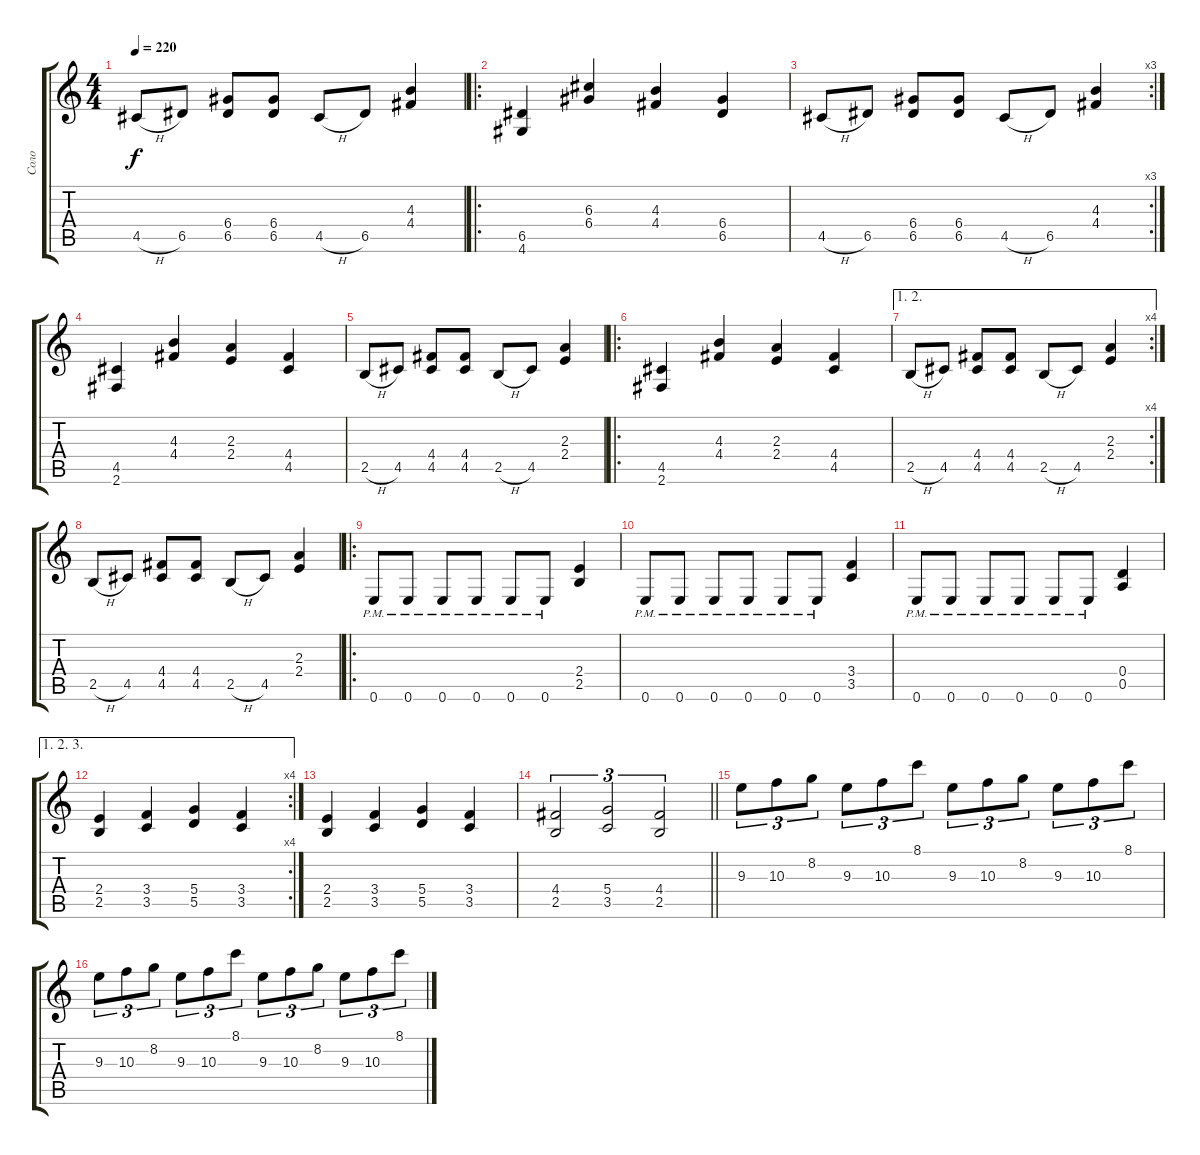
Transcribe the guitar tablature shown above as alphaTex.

\track ("Соло" "Соло") {instrument distortionguitar}
\staff {score tabs}
\tuning (E4 B3 G3 D3 A2 E2) {hide}
\ts (4 4)
\tempo 220
\clef g2
\ks c
4.5{h}.8{dy f} 6.5.8 (6.4 6.5).8 (6.4 6.5).8 4.5{h}.8 6.5.8 (4.3 4.4).4 |
\ro
(6.5 4.6).4 (6.3 6.4).4 (4.3 4.4).4 (6.4 6.5).4 |
\rc 3
4.5{h}.8 6.5.8 (6.4 6.5).8 (6.4 6.5).8 4.5{h}.8 6.5.8 (4.3 4.4).4 |
(4.5 2.6).4 (4.3 4.4).4 (2.3 2.4).4 (4.4 4.5).4 |
2.5{h}.8 4.5.8 (4.4 4.5).8 (4.4 4.5).8 2.5{h}.8 4.5.8 (2.3 2.4).4 |
\ro
(4.5 2.6).4 (4.3 4.4).4 (2.3 2.4).4 (4.4 4.5).4 |
\ae (1 2)
\rc 4
2.5{h}.8 4.5.8 (4.4 4.5).8 (4.4 4.5).8 2.5{h}.8 4.5.8 (2.3 2.4).4 |
2.5{h}.8 4.5.8 (4.4 4.5).8 (4.4 4.5).8 2.5{h}.8 4.5.8 (2.3 2.4).4 |
\ro
0.6{pm}.8 0.6{pm}.8 0.6{pm}.8 0.6{pm}.8 0.6{pm}.8 0.6{pm}.8 (2.4 2.5).4 |
0.6{pm}.8 0.6{pm}.8 0.6{pm}.8 0.6{pm}.8 0.6{pm}.8 0.6{pm}.8 (3.4 3.5).4 |
0.6{pm}.8 0.6{pm}.8 0.6{pm}.8 0.6{pm}.8 0.6{pm}.8 0.6{pm}.8 (0.4 0.5).4 |
\ae (1 2 3)
\rc 4
(2.4 2.5).4 (3.4 3.5).4 (5.4 5.5).4 (3.4 3.5).4 |
(2.4 2.5).4 (3.4 3.5).4 (5.4 5.5).4 (3.4 3.5).4 |
\barLineRight lightlight
(4.4 2.5).2{tu (3 2)} (5.4 3.5).2{tu (3 2)} (4.4 2.5).2{tu (3 2)} |
9.3.8{tu (3 2) volume 12} 10.3.8{tu (3 2)} 8.2.8{tu (3 2)} 9.3.8{tu (3 2)} 10.3.8{tu (3 2)} 8.1.8{tu (3 2)} 9.3.8{tu (3 2)} 10.3.8{tu (3 2)} 8.2.8{tu (3 2)} 9.3.8{tu (3 2)} 10.3.8{tu (3 2)} 8.1.8{tu (3 2)} |
9.3.8{tu (3 2)} 10.3.8{tu (3 2)} 8.2.8{tu (3 2)} 9.3.8{tu (3 2)} 10.3.8{tu (3 2)} 8.1.8{tu (3 2)} 9.3.8{tu (3 2)} 10.3.8{tu (3 2)} 8.2.8{tu (3 2)} 9.3.8{tu (3 2)} 10.3.8{tu (3 2)} 8.1.8{tu (3 2)}
